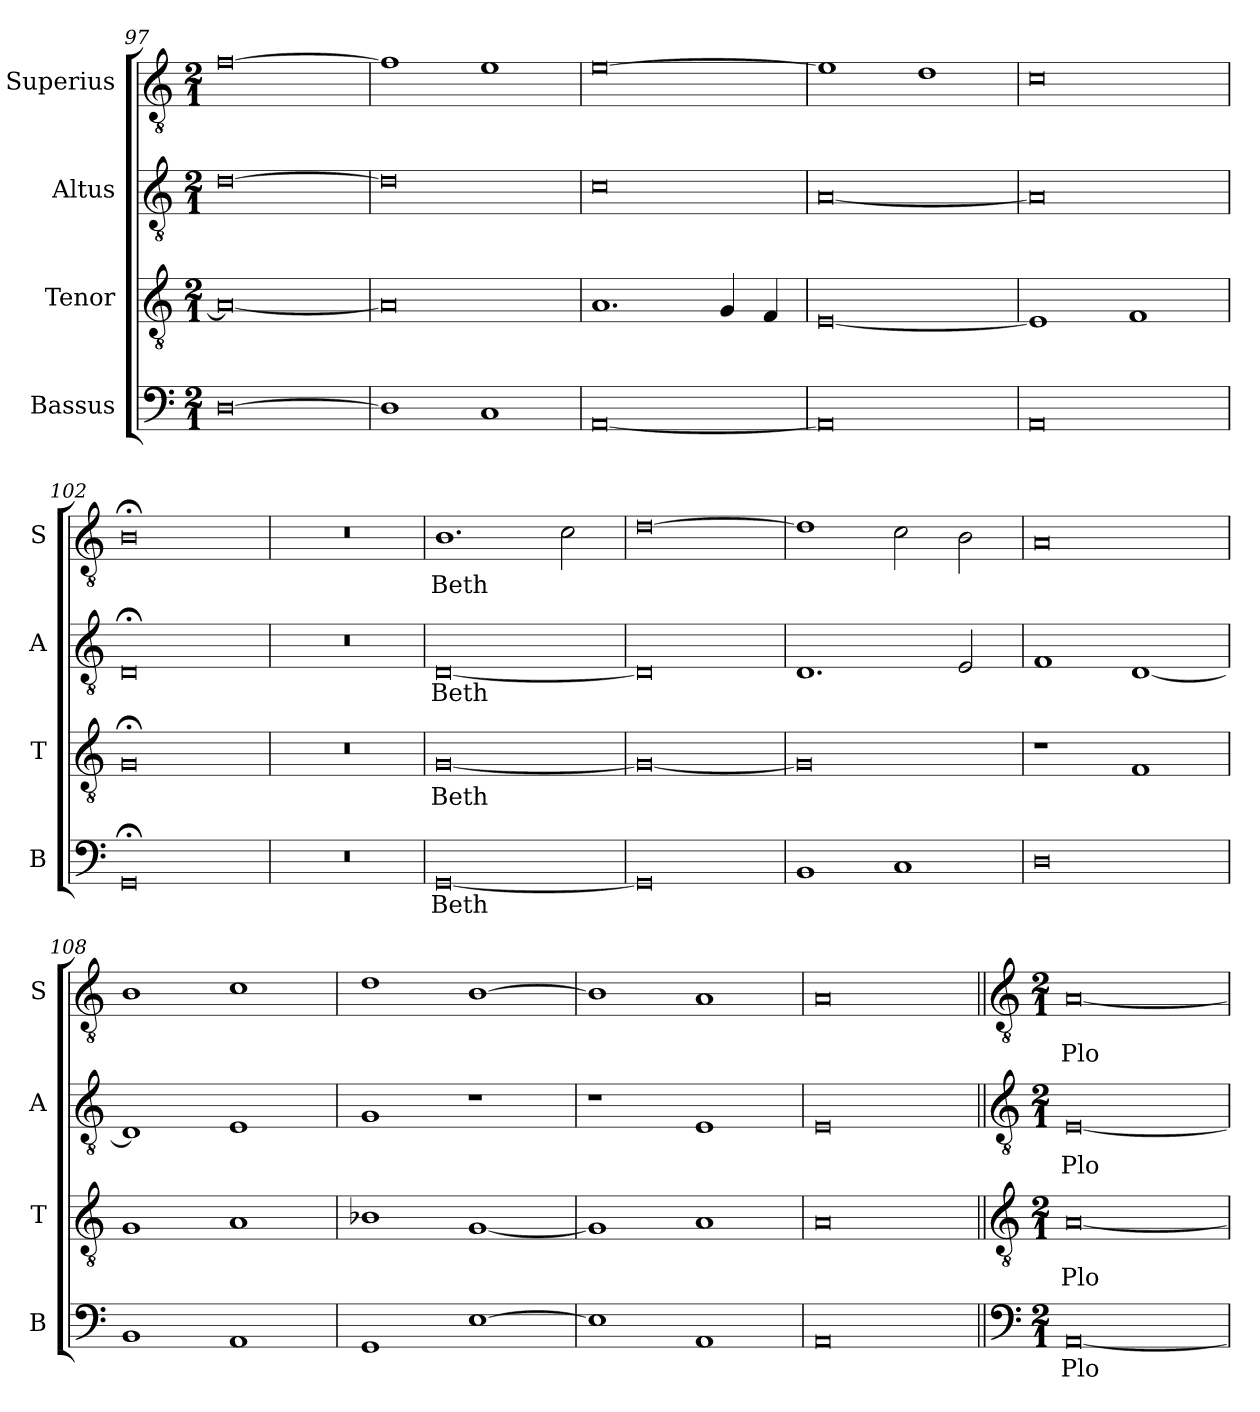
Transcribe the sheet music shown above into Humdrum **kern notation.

**kern	**text	**kern	**text	**kern	**text	**kern	**text
*part4	*part4	*part3	*part3	*part2	*part2	*part1	*part1
*staff4	*staff4	*staff3	*staff3	*staff2	*staff2	*staff1	*staff1
*I"Bassus	*	*I"Tenor	*	*I"Altus	*	*I"Superius	*
*I'B	*	*I'T	*	*I'A	*	*I'S	*
*clefF4	*	*clefGv2	*	*clefGv2	*	*clefGv2	*
*k[]	*	*k[]	*	*k[]	*	*k[]	*
*M2/1	*	*M2/1	*	*M2/1	*	*M2/1	*
=97	=97	=97	=97	=97	=97	=97	=97
[0D	.	0A_	.	[0d	.	[0f	.
=98	=98	=98	=98	=98	=98	=98	=98
1D]	.	0A]	.	0d]	.	1f]	.
1C	.	.	.	.	.	1e	.
=99	=99	=99	=99	=99	=99	=99	=99
[0AA	.	1.A	.	0c	.	[0e	.
.	.	4G/	.	.	.	.	.
.	.	4F/	.	.	.	.	.
=100	=100	=100	=100	=100	=100	=100	=100
0AA]	.	[0E	.	[0A	.	1e]	.
.	.	.	.	.	.	1d	.
=101	=101	=101	=101	=101	=101	=101	=101
0AA	.	1E]	.	0A]	.	0c	.
.	.	1F	.	.	.	.	.
=102	=102	=102	=102	=102	=102	=102	=102
0GG;<	.	0G;<	.	0D;<	.	0B;<	.
=103	=103	=103	=103	=103	=103	=103	=103
0r	.	0r	.	0r	.	0r	.
=104	=104	=104	=104	=104	=104	=104	=104
[0GG	Beth	[0G	Beth	[0D	Beth	1.B	Beth
.	.	.	.	.	.	2c\	.
=105	=105	=105	=105	=105	=105	=105	=105
0GG]	.	0G_	.	0D]	.	[0d	.
=106	=106	=106	=106	=106	=106	=106	=106
1BB	.	0G]	.	1.D	.	1d]	.
1C	.	.	.	.	.	2c\	.
.	.	.	.	2E/	.	2B\	.
=107	=107	=107	=107	=107	=107	=107	=107
0D	.	1r	.	1F	.	0A	.
.	.	1F	.	[1D	.	.	.
=108	=108	=108	=108	=108	=108	=108	=108
1BB	.	1G	.	1D]	.	1B	.
1AA	.	1A	.	1E	.	1c	.
=109	=109	=109	=109	=109	=109	=109	=109
1GG	.	1B-X	.	1G	.	1d	.
[1E	.	[1G	.	1r	.	[1B	.
=110	=110	=110	=110	=110	=110	=110	=110
1E]	.	1G]	.	1r	.	1B]	.
1AA	.	1A	.	1E	.	1A	.
=111	=111	=111	=111	=111	=111	=111	=111
0AA	.	0A	.	0E	.	0A	.
!!LO:LB:g=z
=112||	=112||	=112||	=112||	=112||	=112||	=112||	=112||
*clefF4	*	*clefGv2	*	*clefGv2	*	*clefGv2	*
*k[]	*	*k[]	*	*k[]	*	*k[]	*
*M2/1	*	*M2/1	*	*M2/1	*	*M2/1	*
[0AA	Plo-	[0A	Plo-	[0E	Plo-	[0A	Plo-
=	=	=	=	=	=	=	=
*-	*-	*-	*-	*-	*-	*-	*-
